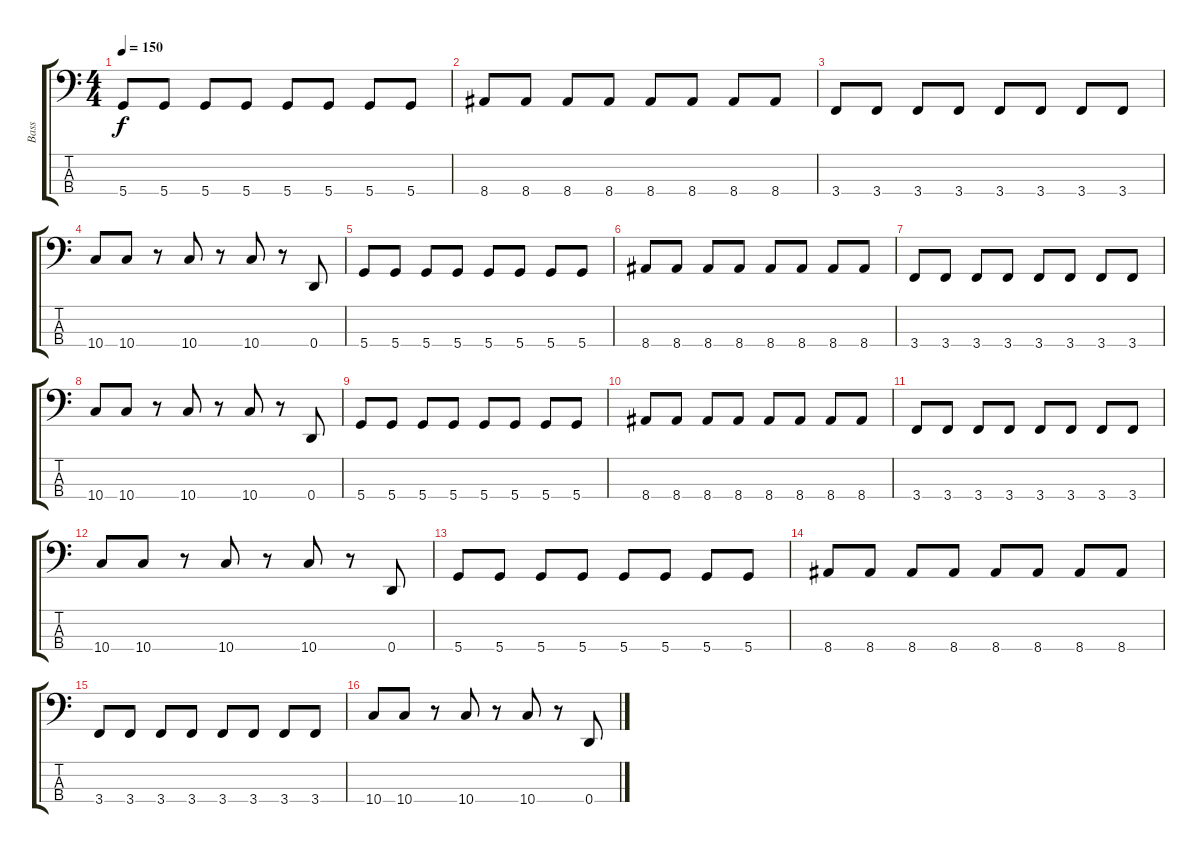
\track ("Bass" "Bass") {instrument electricbasspick}
\staff {score tabs}
\tuning (G2 D2 A1 D1) {hide}
\ts (4 4)
\tempo 150
\clef f4
\ks c
5.4.8{dy f} 5.4.8 5.4.8 5.4.8 5.4.8 5.4.8 5.4.8 5.4.8 |
8.4.8 8.4.8 8.4.8 8.4.8 8.4.8 8.4.8 8.4.8 8.4.8 |
3.4.8 3.4.8 3.4.8 3.4.8 3.4.8 3.4.8 3.4.8 3.4.8 |
10.4.8 10.4.8 r.8 10.4.8 r.8 10.4.8 r.8 0.4.8 |
5.4.8 5.4.8 5.4.8 5.4.8 5.4.8 5.4.8 5.4.8 5.4.8 |
8.4.8 8.4.8 8.4.8 8.4.8 8.4.8 8.4.8 8.4.8 8.4.8 |
3.4.8 3.4.8 3.4.8 3.4.8 3.4.8 3.4.8 3.4.8 3.4.8 |
10.4.8 10.4.8 r.8 10.4.8 r.8 10.4.8 r.8 0.4.8 |
5.4.8 5.4.8 5.4.8 5.4.8 5.4.8 5.4.8 5.4.8 5.4.8 |
8.4.8 8.4.8 8.4.8 8.4.8 8.4.8 8.4.8 8.4.8 8.4.8 |
3.4.8 3.4.8 3.4.8 3.4.8 3.4.8 3.4.8 3.4.8 3.4.8 |
10.4.8 10.4.8 r.8 10.4.8 r.8 10.4.8 r.8 0.4.8 |
5.4.8 5.4.8 5.4.8 5.4.8 5.4.8 5.4.8 5.4.8 5.4.8 |
8.4.8 8.4.8 8.4.8 8.4.8 8.4.8 8.4.8 8.4.8 8.4.8 |
3.4.8 3.4.8 3.4.8 3.4.8 3.4.8 3.4.8 3.4.8 3.4.8 |
10.4.8 10.4.8 r.8 10.4.8 r.8 10.4.8 r.8 0.4.8
